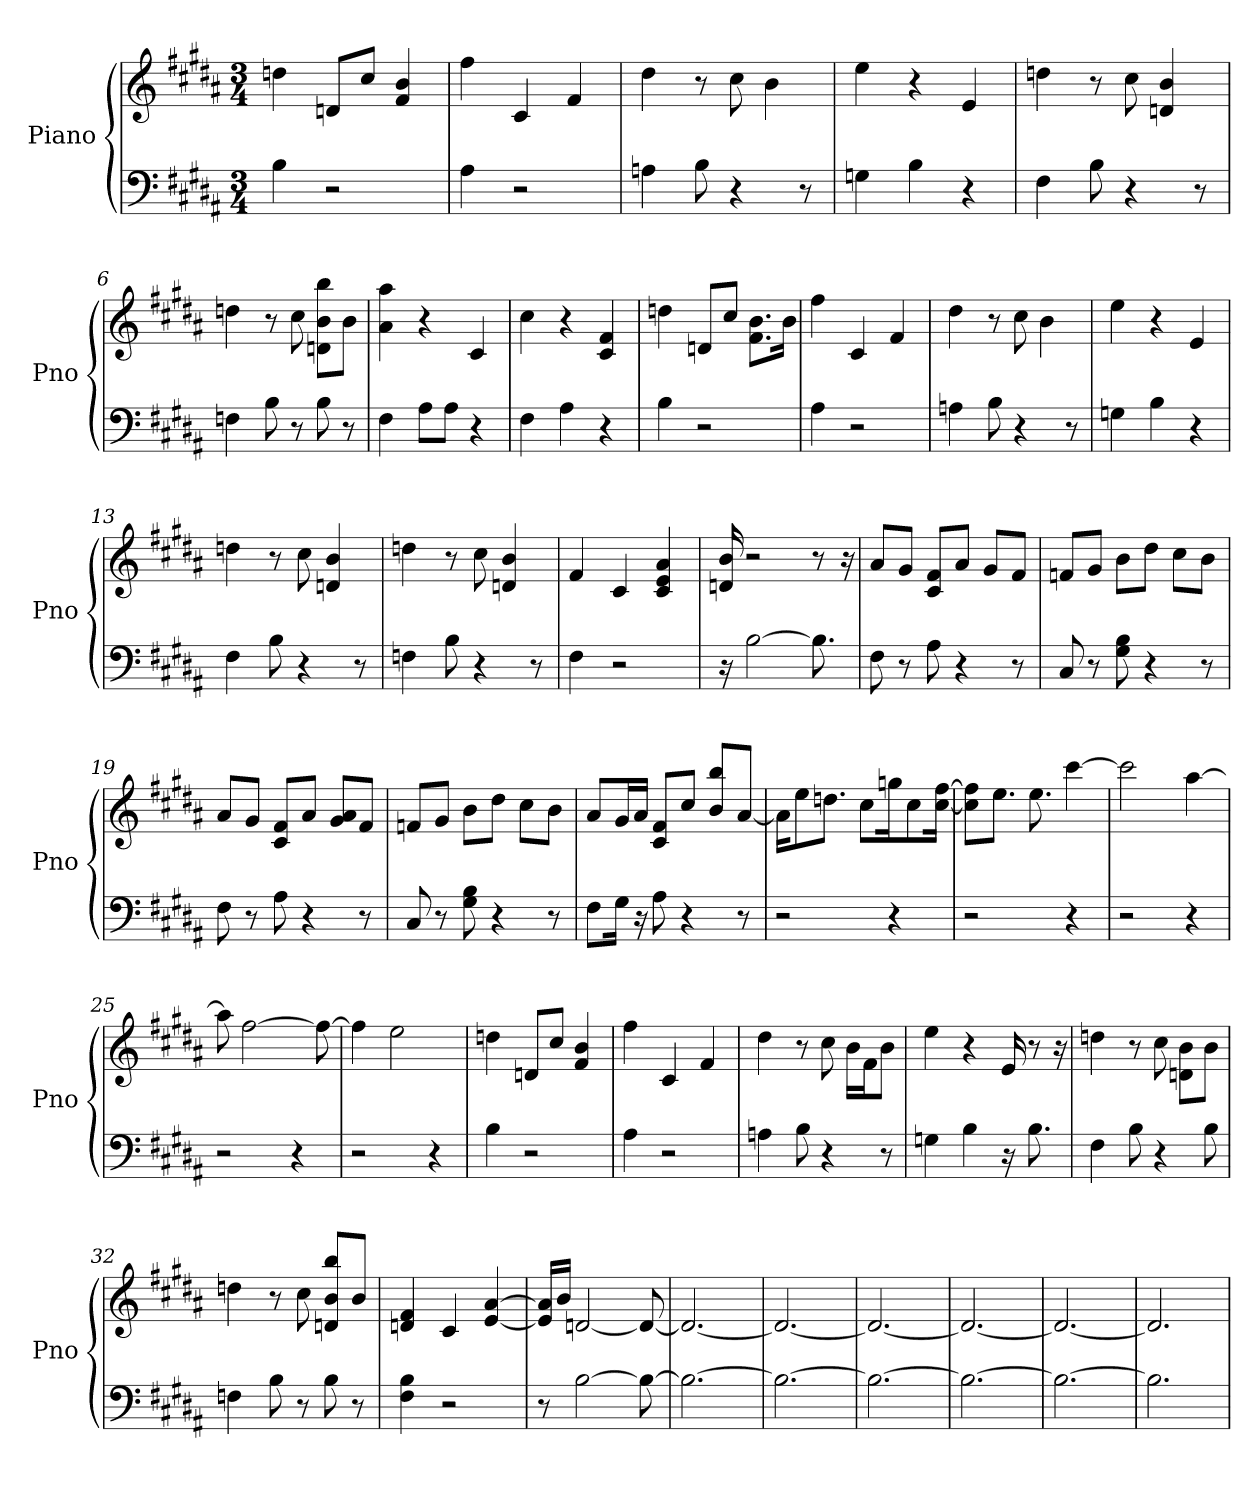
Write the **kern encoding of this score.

**kern	**kern
*part1	*part1
*staff2	*staff1
*I"Piano	*
*I'Pno	*
*clefF4	*clefG2
*k[f#c#g#d#a#]	*k[f#c#g#d#a#]
*B:	*B:
*M3/4	*M3/4
*MM150	*MM150
=1	=1
4B	4dd
2r	8d/L
.	8cc#/J
.	4b 4f#
=2	=2
4A#	4ff#
2r	4c#
.	4f#
=3	=3
4A	4dd#
8B	8r
4r	8cc#
.	4b
8r	.
=4	=4
4G	4ee
4B	4r
4r	4e
=5	=5
4F#	4dd
8B	8r
4r	8cc#
.	4d 4b
8r	.
=6	=6
4F	4dd
8B	8r
8r	8cc#
8B	8bb\ 8d\ 8b\L
8r	8b\J
=7	=7
4F#	4aa# 4a#
8A#\L	4r
8A#\J	.
4r	4c#
=8	=8
4F#	4cc#
4A#	4r
4r	4c# 4f#
=9	=9
4B	4dd
2r	8d/L
.	8cc#/J
.	8.b\ 8.f#\L
.	16b\Jk
=10	=10
4A#	4ff#
2r	4c#
.	4f#
=11	=11
4A	4dd#
8B	8r
4r	8cc#
.	4b
8r	.
=12	=12
4G	4ee
4B	4r
4r	4e
=13	=13
4F#	4dd
8B	8r
4r	8cc#
.	4d 4b
8r	.
=14	=14
4F	4dd
8B	8r
4r	8cc#
.	4d 4b
8r	.
=15	=15
4F#	4f#
2r	4c#
.	4e 4a# 4c#
=16	=16
16r	16d 16b
[2B	2r
8.B]	8r
.	16r
=17	=17
8F#	8a#/L
8r	8g#/J
8A#	8c#/ 8f#/L
4r	8a#/J
.	8g#/L
8r	8f#/J
=18	=18
8C#	8f/L
8r	8g#/J
8B 8G#	8b\L
4r	8dd#\J
.	8cc#\L
8r	8b\J
=19	=19
8F#	8a#/L
8r	8g#/J
8A#	8c#/ 8f#/L
4r	8a#/J
.	8a#/ 8g#/L
8r	8f#/J
=20	=20
8C#	8f/L
8r	8g#/J
8B 8G#	8b\L
4r	8dd#\J
.	8cc#\L
8r	8b\J
=21	=21
8F#\L	8a#/L
16G#\Jk	16g#/L
16r	16a#/JJ
8A#	8f#/ 8c#/L
4r	8cc#/J
.	8b/ 8bb/L
8r	[8a#/J
=22	=22
2r	16a#\KL]
.	8ee\
.	8.dd\J
.	8cc#\L
4r	16gg\K
.	8cc#\
.	[16cc#\ [16ff#\Jk
=23	=23
2r	8cc#]\ 8ff#]\L
.	8.ee\J
.	8.ee
4r	[4ccc#
=24	=24
2r	2ccc#]
4r	[4aa#
=25	=25
2r	8aa#]
.	[2ff#
4r	.
.	8ff#_
=26	=26
2r	4ff#]
.	2ee
4r	.
=27	=27
4B	4dd
2r	8d/L
.	8cc#/J
.	4f# 4b
=28	=28
4A#	4ff#
2r	4c#
.	4f#
=29	=29
4A	4dd#
8B	8r
4r	8cc#
.	16b\LL
.	16f#\J
8r	8b\J
=30	=30
4G	4ee
4B	4r
16r	16e
8.B	8r
.	16r
=31	=31
4F#	4dd
8B	8r
4r	8cc#
.	8b\ 8d\L
8B	8b\J
=32	=32
4F	4dd
8B	8r
8r	8cc#
8B	8d/ 8bb/ 8b/L
8r	8b/J
=33	=33
4F# 4B	4f# 4d
2r	4c#
.	[4a# [4e
=34	=34
8r	16a#]/ 16e]/LL
.	16b/JJ
[2B	[2d
8B_	8d_
=35	=35
2.B_	2.d_
=36	=36
2.B_	2.d_
=37	=37
2.B_	2.d_
=38	=38
2.B_	2.d_
=39	=39
2.B_	2.d_
=40	=40
2.B]	2.d]
=	=
*-	*-
